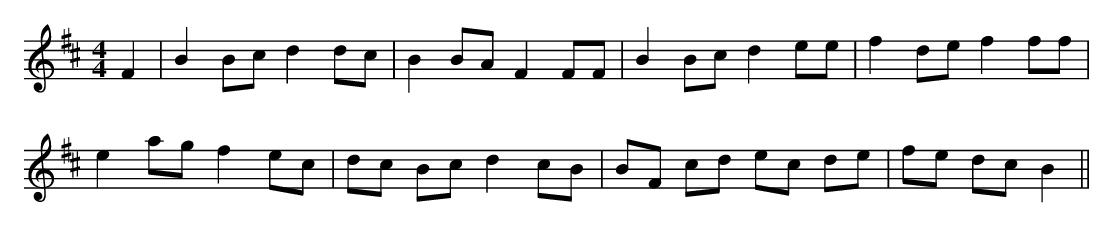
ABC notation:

X:1
M:4/4
K:Bmin
F2|B2 Bc d2 dc|B2 BA F2 FF|B2 Bc d2 ee|f2 de f2 ff|
e2 ag f2 ec|dc Bc d2 cB|BF cd ec de|fe dc B2||
